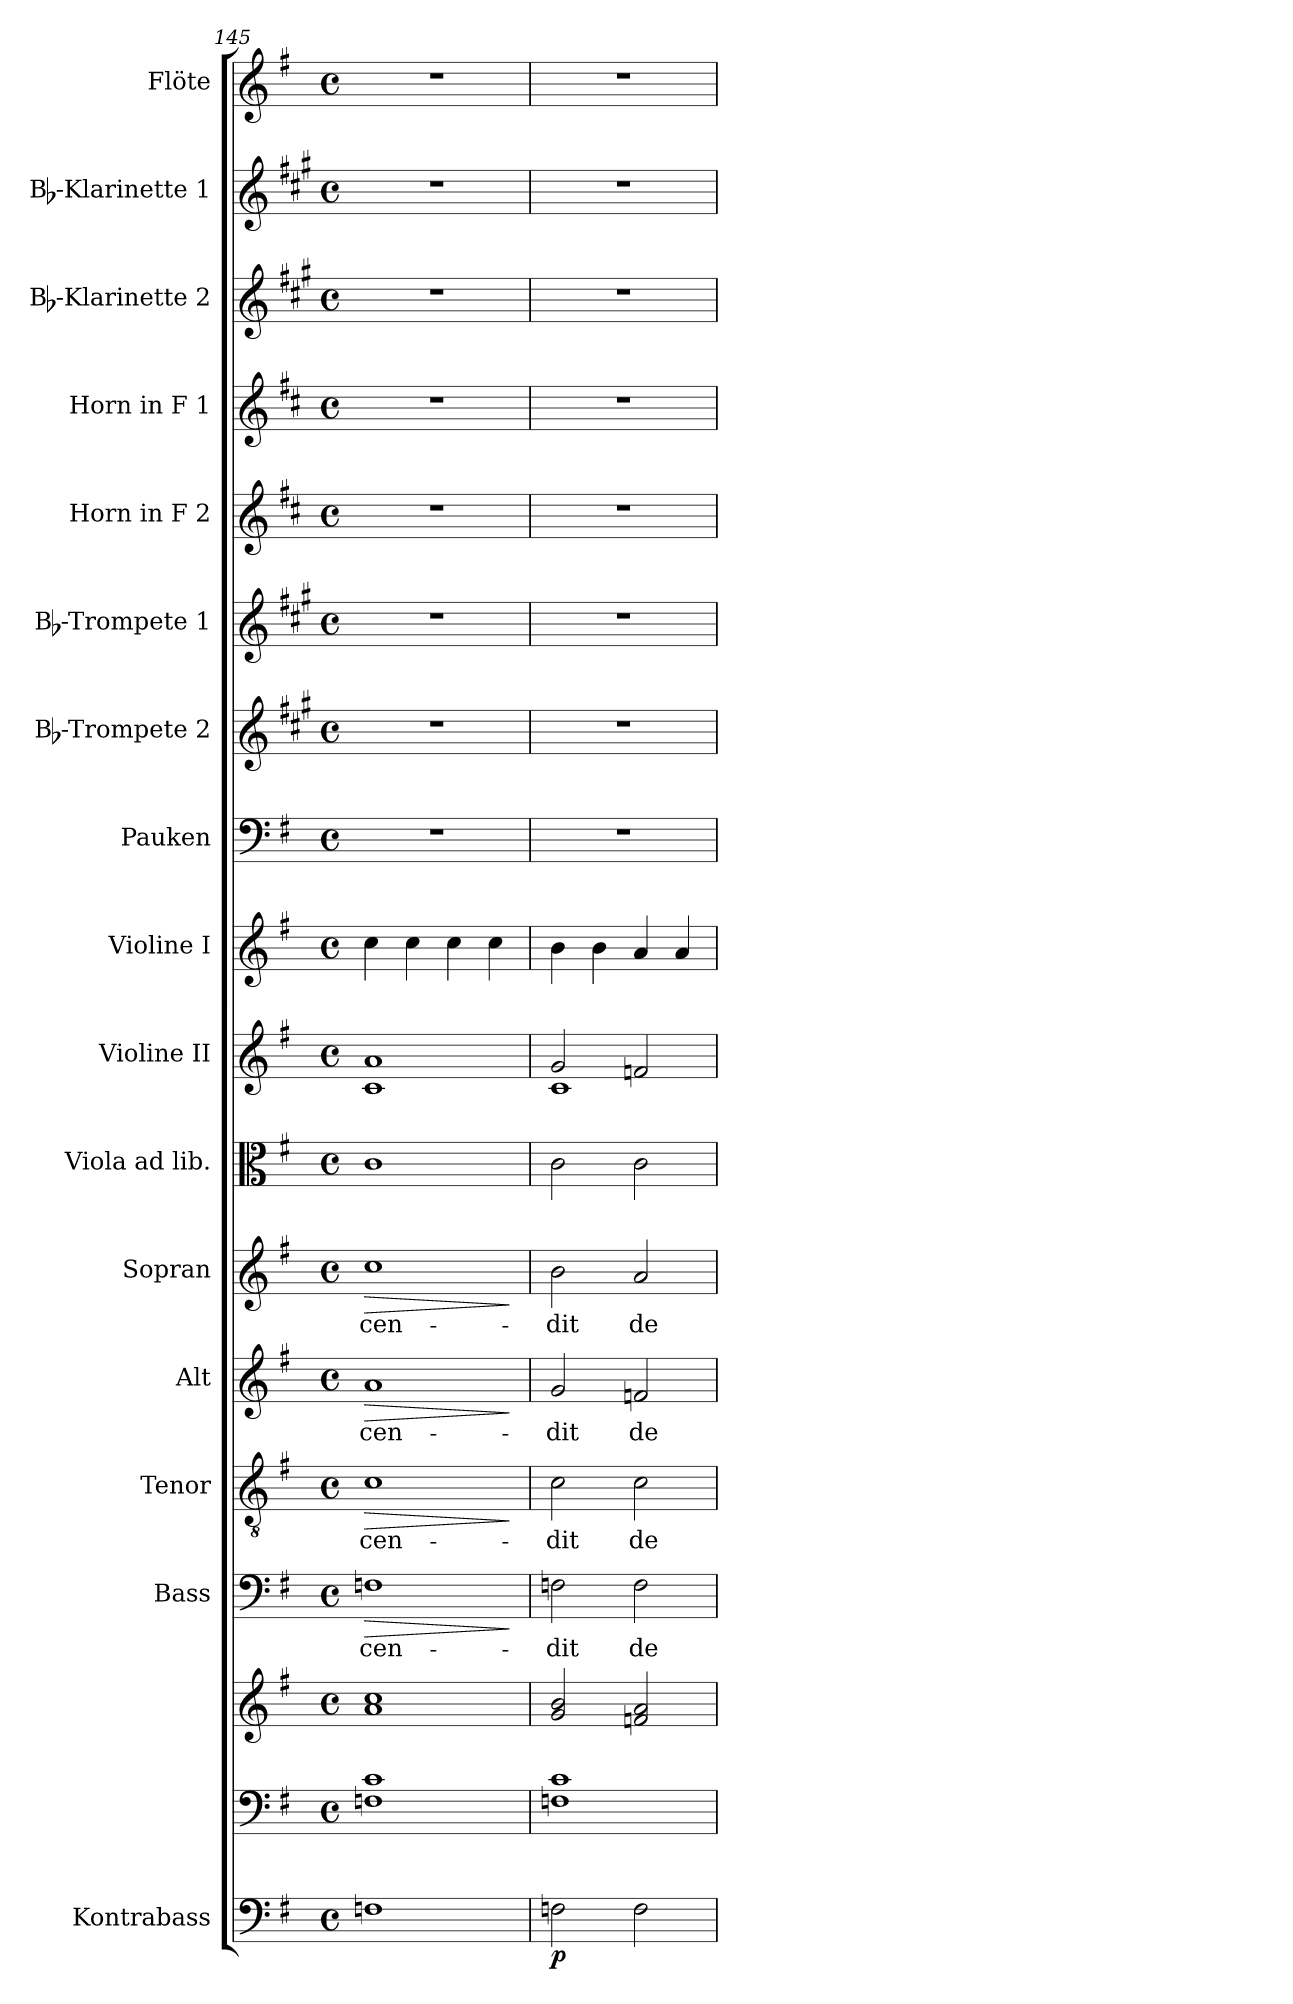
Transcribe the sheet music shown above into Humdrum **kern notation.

**kern	**dynam	**kern	**kern	**kern	**text	**dynam	**kern	**text	**dynam	**kern	**text	**dynam	**kern	**text	**dynam	**kern	**kern	**kern	**kern	**kern	**kern	**kern	**kern	**kern	**kern	**kern
*part17	*part17	*part16	*part16	*part15	*part15	*part15	*part14	*part14	*part14	*part13	*part13	*part13	*part12	*part12	*part12	*part11	*part10	*part9	*part8	*part7	*part6	*part5	*part4	*part3	*part2	*part1
*staff18	*staff18	*staff17	*staff16	*staff15	*staff15	*staff15	*staff14	*staff14	*staff14	*staff13	*staff13	*staff13	*staff12	*staff12	*staff12	*staff11	*staff10	*staff9	*staff8	*staff7	*staff6	*staff5	*staff4	*staff3	*staff2	*staff1
*I"Kontrabass	*	*	*	*I"Bass	*	*	*I"Tenor	*	*	*I"Alt	*	*	*I"Sopran	*	*	*I"Viola ad lib.	*I"Violine II	*I"Violine I	*I"Pauken	*I"Bb-Trompete 2	*I"Bb-Trompete 1	*I"Horn in F 2	*I"Horn in F 1	*I"Bb-Klarinette 2	*I"Bb-Klarinette 1	*I"Flöte
*I'Kb.	*	*	*	*I'B.	*	*	*I'T.	*	*	*I'A.	*	*	*I'S.	*	*	*I'Vla.	*I'Vl. II	*I'Vl. I	*I'Pk.	*I'Bb Trp. 2	*I'Bb Trp. 1	*	*	*I'Bb Kl. 2	*I'Bb Kl. 1	*I'Fl.
*clefF4	*	*clefF4	*clefG2	*clefF4	*	*	*clefGv2	*	*	*clefG2	*	*	*clefG2	*	*	*clefC3	*clefG2	*clefG2	*clefF4	*clefG2	*clefG2	*clefG2	*clefG2	*clefG2	*clefG2	*clefG2
*ITrd7c12	*	*	*	*	*	*	*	*	*	*	*	*	*	*	*	*	*	*	*	*ITrd1c2	*ITrd1c2	*ITrd4c7	*ITrd4c7	*ITrd1c2	*ITrd1c2	*
*k[f#]	*	*k[f#]	*k[f#]	*k[f#]	*	*	*k[f#]	*	*	*k[f#]	*	*	*k[f#]	*	*	*k[f#]	*k[f#]	*k[f#]	*k[f#]	*k[f#]	*k[f#]	*k[f#]	*k[f#]	*k[f#]	*k[f#]	*k[f#]
*G:	*	*G:	*G:	*G:	*	*	*G:	*	*	*G:	*	*	*G:	*	*	*G:	*G:	*G:	*G:	*G:	*G:	*G:	*G:	*G:	*G:	*G:
*M4/4	*	*M4/4	*M4/4	*M4/4	*	*	*M4/4	*	*	*M4/4	*	*	*M4/4	*	*	*M4/4	*M4/4	*M4/4	*M4/4	*M4/4	*M4/4	*M4/4	*M4/4	*M4/4	*M4/4	*M4/4
*met(c)	*	*met(c)	*met(c)	*met(c)	*	*	*met(c)	*	*	*met(c)	*	*	*met(c)	*	*	*met(c)	*met(c)	*met(c)	*met(c)	*met(c)	*met(c)	*met(c)	*met(c)	*met(c)	*met(c)	*met(c)
=145	=145	=145	=145	=145	=145	=145	=145	=145	=145	=145	=145	=145	=145	=145	=145	=145	=145	=145	=145	=145	=145	=145	=145	=145	=145	=145
*	*	*^	*	*	*	*	*	*	*	*	*	*	*	*	*	*	*	*	*	*	*	*	*	*	*	*
!	!	!	!	!	!	!LO:LY:b	!LO:HP:b	!	!LO:LY:b	!LO:HP:b	!	!LO:LY:b	!LO:HP:b	!	!LO:LY:b	!LO:HP:b	!	!	!	!	!	!	!	!	!	!	!
1FFn	.	1c	1Fn	1a 1cc	1Fn	-cen-	>	1c	-cen-	>	1a	-cen-	>	1cc	-cen-	>	1c	1c 1a	4cc\	1r	1r	1r	1r	1r	1r	1r	1r
.	.	.	.	.	.	.	.	.	.	.	.	.	.	.	.	.	.	.	4cc\	.	.	.	.	.	.	.	.
.	.	.	.	.	.	.	.	.	.	.	.	.	.	.	.	.	.	.	4cc\	.	.	.	.	.	.	.	.
.	.	.	.	.	.	.	.	.	.	.	.	.	.	.	.	.	.	.	4cc\	.	.	.	.	.	.	.	.
*	*	*v	*v	*	*	*	*	*	*	*	*	*	*	*	*	*	*	*	*	*	*	*	*	*	*	*	*
.	.	.	.	.	.	]	.	.	]	.	.	]	.	.	]	.	.	.	.	.	.	.	.	.	.	.
=146	=146	=146	=146	=146	=146	=146	=146	=146	=146	=146	=146	=146	=146	=146	=146	=146	=146	=146	=146	=146	=146	=146	=146	=146	=146	=146
*	*	*^	*	*	*	*	*	*	*	*	*	*	*	*	*	*	*	*	*	*	*	*	*	*	*	*
!	!LO:DY:b	!	!	!	!	!LO:LY:b	!	!	!LO:LY:b	!	!	!LO:LY:b	!	!	!LO:LY:b	!	!	!	!	!	!	!	!	!	!	!	!
*	*	*	*	*	*	*	*	*	*	*	*	*	*	*	*	*	*	*^	*	*	*	*	*	*	*	*	*
2FFn\	p	1c	1Fn	2g/ 2b/	2Fn\	-dit	.	2c\	-dit	.	2g/	-dit	.	2b\	-dit	.	2c\	2g/	1c	4b\	1r	1r	1r	1r	1r	1r	1r	1r
.	.	.	.	.	.	.	.	.	.	.	.	.	.	.	.	.	.	.	.	4b\	.	.	.	.	.	.	.	.
!	!	!	!	!	!	!LO:LY:b	!	!	!LO:LY:b	!	!	!LO:LY:b	!	!	!LO:LY:b	!	!	!	!	!	!	!	!	!	!	!	!	!
2FF\	.	.	.	2fn/ 2a/	2F\	de	.	2c\	de	.	2fn/	de	.	2a/	de	.	2c\	2fn/	.	4a/	.	.	.	.	.	.	.	.
.	.	.	.	.	.	.	.	.	.	.	.	.	.	.	.	.	.	.	.	4a/	.	.	.	.	.	.	.	.
*	*	*v	*v	*	*	*	*	*	*	*	*	*	*	*	*	*	*	*v	*v	*	*	*	*	*	*	*	*	*
=	=	=	=	=	=	=	=	=	=	=	=	=	=	=	=	=	=	=	=	=	=	=	=	=	=	=
*-	*-	*-	*-	*-	*-	*-	*-	*-	*-	*-	*-	*-	*-	*-	*-	*-	*-	*-	*-	*-	*-	*-	*-	*-	*-	*-
